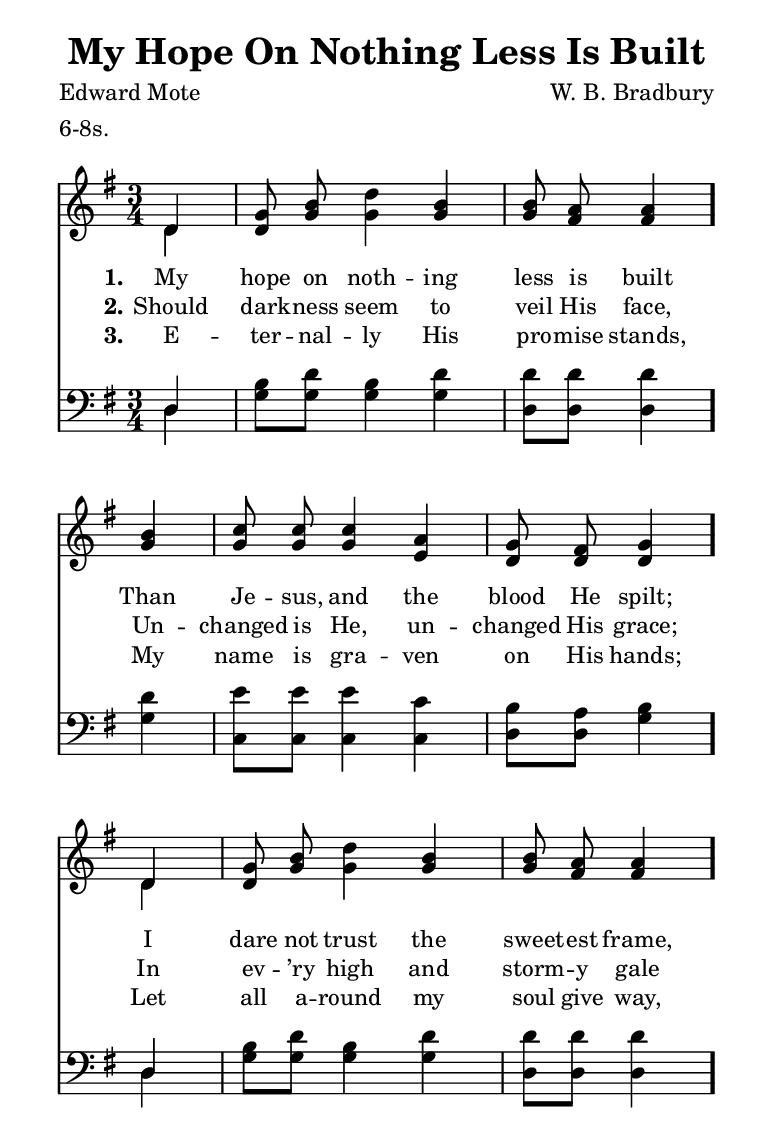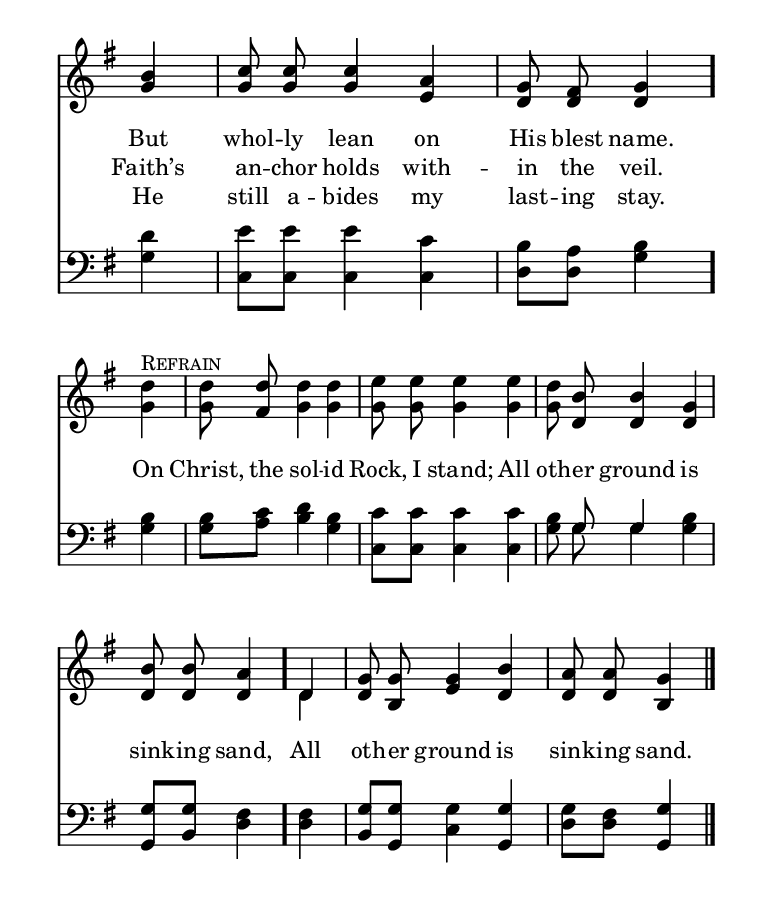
\include "common/global.ily"
\paper {
  \include "common/paper.ily"
  ragged-bottom = ##t
  ragged-last-bottom = ##t
  %systems-per-page = ##f
  page-count = ##f
}

\header{
  hymnnumber = "7"
  title = "My Hope On Nothing Less Is Built"
  tunename = "Foundation"
  meter = "6-8s."
  poet = "Edward Mote"
  composer = "W. B. Bradbury"
  %copyright = ""
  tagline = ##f
}

patternA = { c4 | c8 c8 c4 c4 | c8 c8 c4 } % all phrases

global = {
  \include "common/overrides.ily"
  \override Staff.TimeSignature.style = #'numbered
  \time 3/4
  \once \override Score.MetronomeMark.transparent = ##t
  \tempo 4 = 66
  \key g \major
  \partial 4
  \autoBeamOff
}

notesSoprano = {
\global
\relative c' {

  \changePitch \patternA { d  | g b d b | b a a   } \bar "."
  \changePitch \patternA { b  | c c c a | g fis g } \bar "."
  \changePitch \patternA { d  | g b d b | b a a   } \bar "."
  \changePitch \patternA { b  | c c c a | g fis g } \bar "."

  << s^\markup { \small \caps "Refrain" }
  \changePitch \patternA { d' | d d d d | e e e   } \bar "." >>
  \changePitch \patternA { e  | d b b g | b b a   } \bar "."
  \changePitch \patternA { d, | g g g b | a a g   } \bar "|."

}
}

notesAlto = {
\global
\relative e' {

  \changePitch \patternA { d | d g g g   | g fis fis }
  \changePitch \patternA { g | g g g e   | d d d     }
  \changePitch \patternA { d | d g g g   | g fis fis }
  \changePitch \patternA { g | g g g e   | d d d     }

  \changePitch \patternA { g | g fis g g | g g g     }
  \changePitch \patternA { g | g d d d   | d d d     }
  \changePitch \patternA { d | d b e d   | d d b     }

}
}

notesTenor = {
\global
\relative a, {


  \changePitch \patternA { d   | b' d b d | d d d   }
  \changePitch \patternA { d   | e e e c  | b a b   }
  \changePitch \patternA { d,  | b' d b d | d d d   }
  \changePitch \patternA { d   | e e e c  | b a b   }

  \changePitch \patternA { b   | b c d b  | c c c   }
  \changePitch \patternA { c   | b g g b  | g g fis }
  \changePitch \patternA { fis | g g g g  | g fis g }

}
}

notesBass = {
\global
\relative f {


  \changePitch \patternA { d | g g g g  | d d d   }
  \changePitch \patternA { g | c, c c c | d d g   }
  \changePitch \patternA { d | g g g g  | d d d   }
  \changePitch \patternA { g | c, c c c | d d g   }

  \changePitch \patternA { g | g a b g  | c, c c  }
  \changePitch \patternA { c | g' g g g | g, b d  }
  \changePitch \patternA { d | b g c g  | d' d g, }

}
}

Refrain = \lyricmode {

  On Christ, the sol -- id Rock, I stand;
  All oth -- er ground is sink -- ing sand,
  All oth -- er ground is sink -- ing sand.

}

wordsA = \lyricmode {
\set stanza = "1."

  My hope on noth -- ing less is built
  Than Je -- sus, and the blood He spilt;
  I dare not trust the sweet -- est frame,
  But whol -- ly lean on His blest name.
}

wordsB = \lyricmode {
\set stanza = "2."

  Should dark -- ness seem to veil His face,
  Un -- changed is He, un -- changed His grace;
  In ev -- ’ry high and storm -- y gale
  Faith’s an -- chor holds with -- in the veil. \break
  \Refrain
}

wordsC = \lyricmode {
\set stanza = "3."

  E -- ter -- nal -- ly His pro -- mise stands,
  My name is gra -- ven on His hands;
  Let all a -- round my soul give way,
  He still a -- bides my last -- ing stay.
}


\score {
  \context ChoirStaff <<
    \context Staff = upper <<
      \set Staff.autoBeaming = ##f
      \set ChoirStaff.systemStartDelimiter = #'SystemStartBar
      \set ChoirStaff.printPartCombineTexts = ##f
      \partcombine #'(2 . 9) \notesSoprano \notesAlto
      \context NullVoice = sopranos { \voiceOne << \notesSoprano >> }
      \context NullVoice = altos { \voiceTwo << \notesAlto >> }
      \context Lyrics = one   \lyricsto sopranos \wordsA
      \context Lyrics = two   \lyricsto sopranos \wordsB
      \context Lyrics = three \lyricsto sopranos \wordsC
    >>
    \context Staff = men <<
      \clef bass
      \set ChoirStaff.printPartCombineTexts = ##f
      \partcombine #'(2 . 9) \notesTenor \notesBass
      \context NullVoice = tenors { \voiceOne << \notesTenor >> }
      \context NullVoice = basses { \voiceTwo << \notesBass >> }
    >>
  >>
  \layout {
    \include "common/layout.ily"
  }
  \midi{
    \include "common/midi.ily"
  }
}

\version "2.19.49"  % necessary for upgrading to future LilyPond versions.

% vi:set et ts=2 sw=2 ai nocindent syntax=lilypond:
